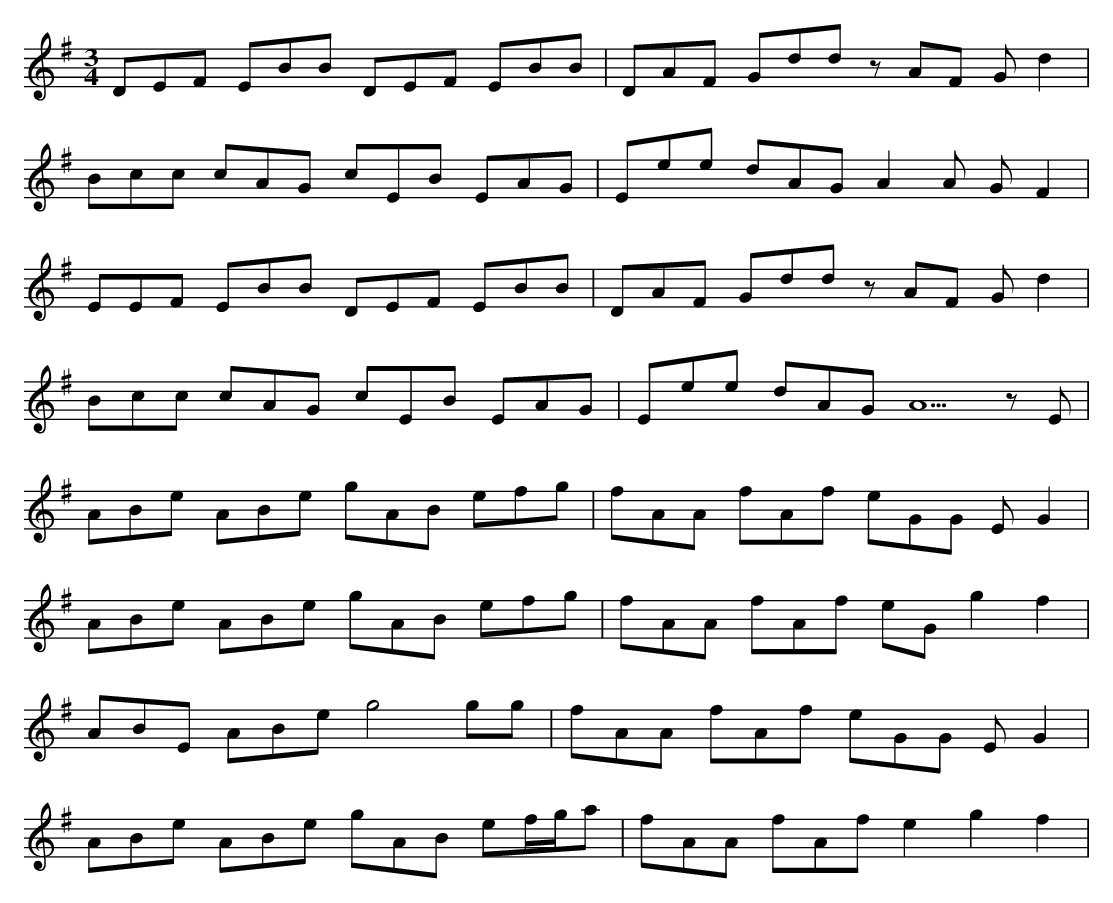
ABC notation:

X:1
M:3/4
K:Emin
DEF EBB DEF EBB|DAF Gdd zAF Gd2|
Bcc cAG cEB EAG|Eee dAG A2A GF2|
EEF EBB DEF EBB|DAF Gdd zAF Gd2|
Bcc cAG cEB EAG|Eee dAG A5zE|
ABe ABe gAB efg|fAA fAf eGG E G2|
ABe ABe gAB efg|fAA fAf eG g2 f2|
ABE ABe g4 gg|fAA fAf eGG EG2|
ABe ABe gAB ef/g/a|fAA fAf e2g2f2|
